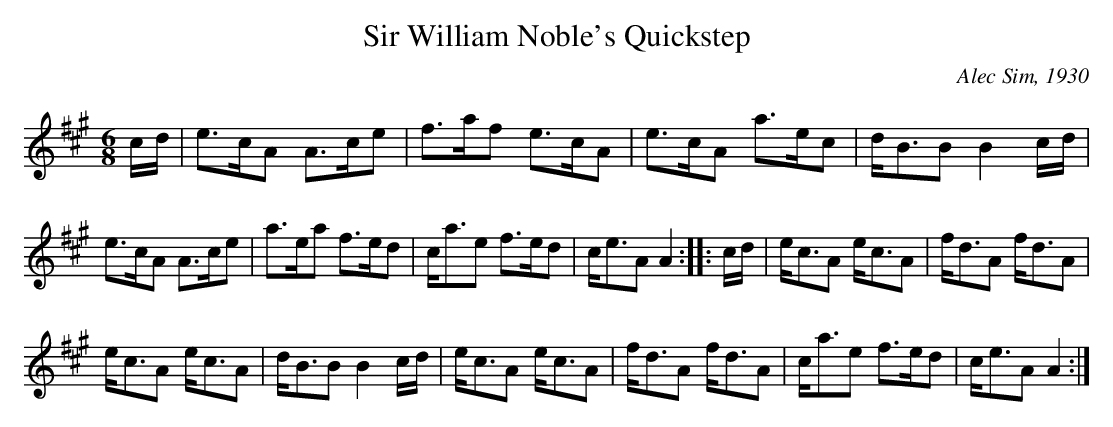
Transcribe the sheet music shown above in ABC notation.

X:1
T:Sir William Noble's Quickstep
C:Alec Sim, 1930
M:6/8
L:1/8
K:A
c/d/|e>cA A>ce|f>af e>cA|e>cA a>ec|d<BB B2 c/d/|
e>cA A>ce|a>ea f>ed|c<ae f>ed|c<eA A2::c/d/|e<cA e<cA|f<dA f<dA|
e<cA e<cA|d<BB B2 c/d/|e<cA e<cA|f<dA f<dA|c<ae f>ed|c<eA A2:|]
